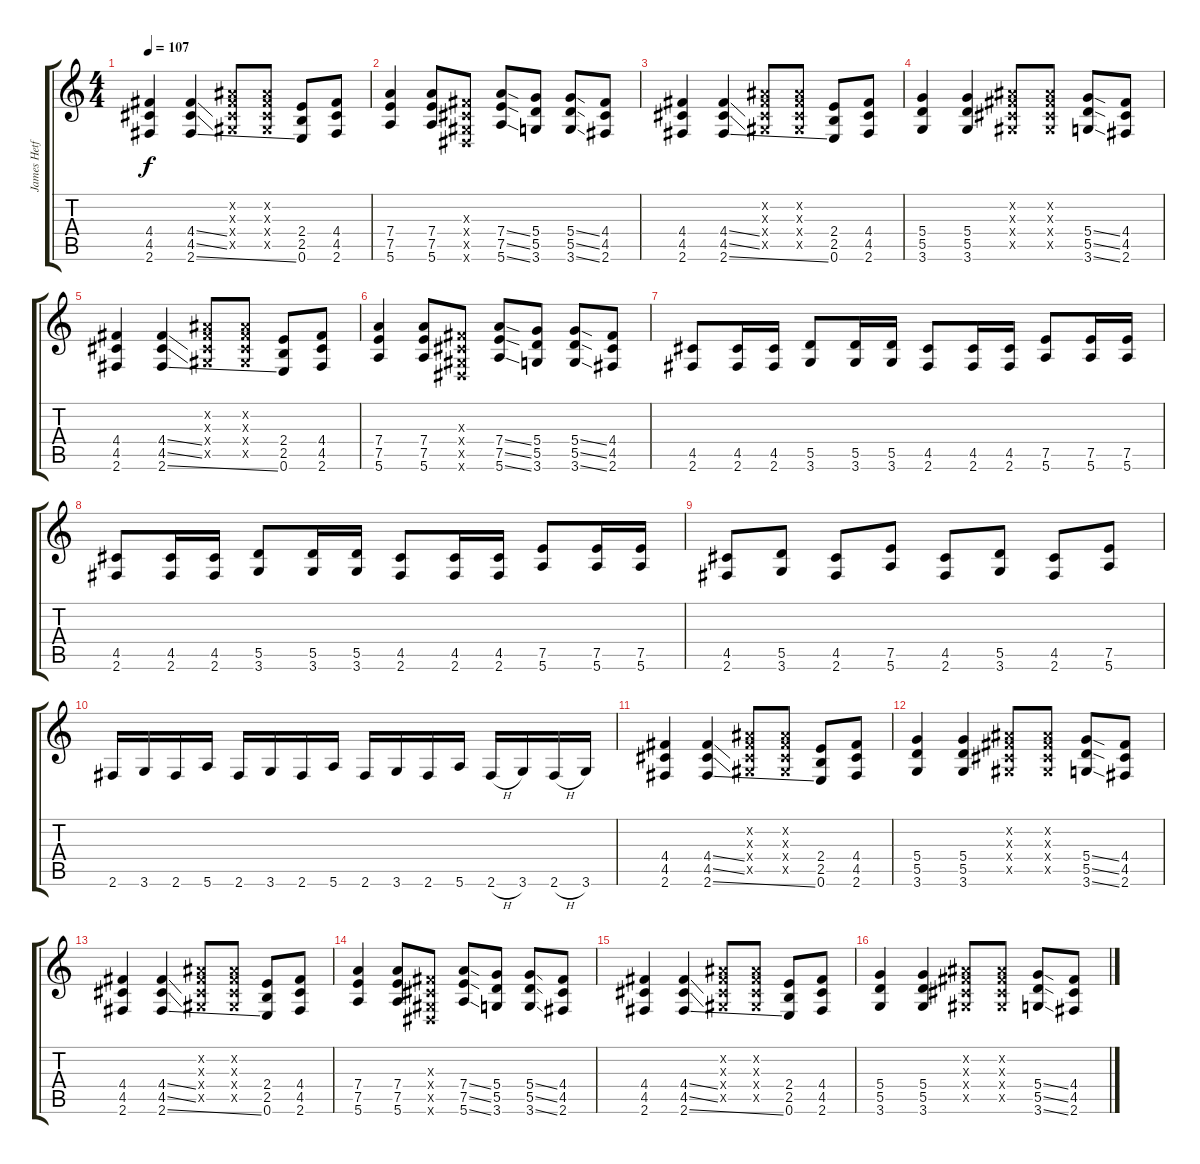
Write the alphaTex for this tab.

\track ("James Hetfield" "James Hetf") {instrument distortionguitar}
\staff {score tabs}
\tuning (E4 B3 G3 D3 A2 E2) {hide}
\ts (4 4)
\tempo 107
\clef g2
\ks c
(4.4 4.5 2.6).4{dy f} (4.4{ss} 4.5{ss} 2.6{ss}).4 (-1.2{x} -1.3{x} -1.4{x} -1.5{x}).8 (-1.2{x} -1.3{x} -1.4{x} -1.5{x}).8 (2.4 2.5 0.6).8 (4.4 4.5 2.6).8 |
(7.4 7.5 5.6).4 (7.4 7.5 5.6).8 (-1.3{x} -1.4{x} -1.5{x} -1.6{x}).8 (7.4{ss} 7.5{ss} 5.6{ss}).8 (5.4 5.5 3.6).8 (5.4{ss} 5.5{ss} 3.6{ss}).8 (4.4 4.5 2.6).8 |
(4.4 4.5 2.6).4 (4.4{ss} 4.5{ss} 2.6{ss}).4 (-1.2{x} -1.3{x} -1.4{x} -1.5{x}).8 (-1.2{x} -1.3{x} -1.4{x} -1.5{x}).8 (2.4 2.5 0.6).8 (4.4 4.5 2.6).8 |
(5.4 5.5 3.6).4 (5.4 5.5 3.6).4 (-1.2{x} -1.3{x} -1.4{x} -1.5{x}).8 (-1.2{x} -1.3{x} -1.4{x} -1.5{x}).8 (5.4{ss} 5.5{ss} 3.6{ss}).8 (4.4 4.5 2.6).8 |
(4.4 4.5 2.6).4 (4.4{ss} 4.5{ss} 2.6{ss}).4 (-1.2{x} -1.3{x} -1.4{x} -1.5{x}).8 (-1.2{x} -1.3{x} -1.4{x} -1.5{x}).8 (2.4 2.5 0.6).8 (4.4 4.5 2.6).8 |
(7.4 7.5 5.6).4 (7.4 7.5 5.6).8 (-1.3{x} -1.4{x} -1.5{x} -1.6{x}).8 (7.4{ss} 7.5{ss} 5.6{ss}).8 (5.4 5.5 3.6).8 (5.4{ss} 5.5{ss} 3.6{ss}).8 (4.4 4.5 2.6).8 |
(4.5 2.6).8 (4.5 2.6).16 (4.5 2.6).16 (5.5 3.6).8 (5.5 3.6).16 (5.5 3.6).16 (4.5 2.6).8 (4.5 2.6).16 (4.5 2.6).16 (7.5 5.6).8 (7.5 5.6).16 (7.5 5.6).16 |
(4.5 2.6).8 (4.5 2.6).16 (4.5 2.6).16 (5.5 3.6).8 (5.5 3.6).16 (5.5 3.6).16 (4.5 2.6).8 (4.5 2.6).16 (4.5 2.6).16 (7.5 5.6).8 (7.5 5.6).16 (7.5 5.6).16 |
(4.5 2.6).8 (5.5 3.6).8 (4.5 2.6).8 (7.5 5.6).8 (4.5 2.6).8 (5.5 3.6).8 (4.5 2.6).8 (7.5 5.6).8 |
2.6.16 3.6.16 2.6.16 5.6.16 2.6.16 3.6.16 2.6.16 5.6.16 2.6.16 3.6.16 2.6.16 5.6.16 2.6{h}.16 3.6.16 2.6{h}.16 3.6.16 |
(4.4 4.5 2.6).4 (4.4{ss} 4.5{ss} 2.6{ss}).4 (-1.2{x} -1.3{x} -1.4{x} -1.5{x}).8 (-1.2{x} -1.3{x} -1.4{x} -1.5{x}).8 (2.4 2.5 0.6).8 (4.4 4.5 2.6).8 |
(5.4 5.5 3.6).4 (5.4 5.5 3.6).4 (-1.2{x} -1.3{x} -1.4{x} -1.5{x}).8 (-1.2{x} -1.3{x} -1.4{x} -1.5{x}).8 (5.4{ss} 5.5{ss} 3.6{ss}).8 (4.4 4.5 2.6).8 |
(4.4 4.5 2.6).4 (4.4{ss} 4.5{ss} 2.6{ss}).4 (-1.2{x} -1.3{x} -1.4{x} -1.5{x}).8 (-1.2{x} -1.3{x} -1.4{x} -1.5{x}).8 (2.4 2.5 0.6).8 (4.4 4.5 2.6).8 |
(7.4 7.5 5.6).4 (7.4 7.5 5.6).8 (-1.3{x} -1.4{x} -1.5{x} -1.6{x}).8 (7.4{ss} 7.5{ss} 5.6{ss}).8 (5.4 5.5 3.6).8 (5.4{ss} 5.5{ss} 3.6{ss}).8 (4.4 4.5 2.6).8 |
(4.4 4.5 2.6).4 (4.4{ss} 4.5{ss} 2.6{ss}).4 (-1.2{x} -1.3{x} -1.4{x} -1.5{x}).8 (-1.2{x} -1.3{x} -1.4{x} -1.5{x}).8 (2.4 2.5 0.6).8 (4.4 4.5 2.6).8 |
(5.4 5.5 3.6).4 (5.4 5.5 3.6).4 (-1.2{x} -1.3{x} -1.4{x} -1.5{x}).8 (-1.2{x} -1.3{x} -1.4{x} -1.5{x}).8 (5.4{ss} 5.5{ss} 3.6{ss}).8 (4.4 4.5 2.6).8
